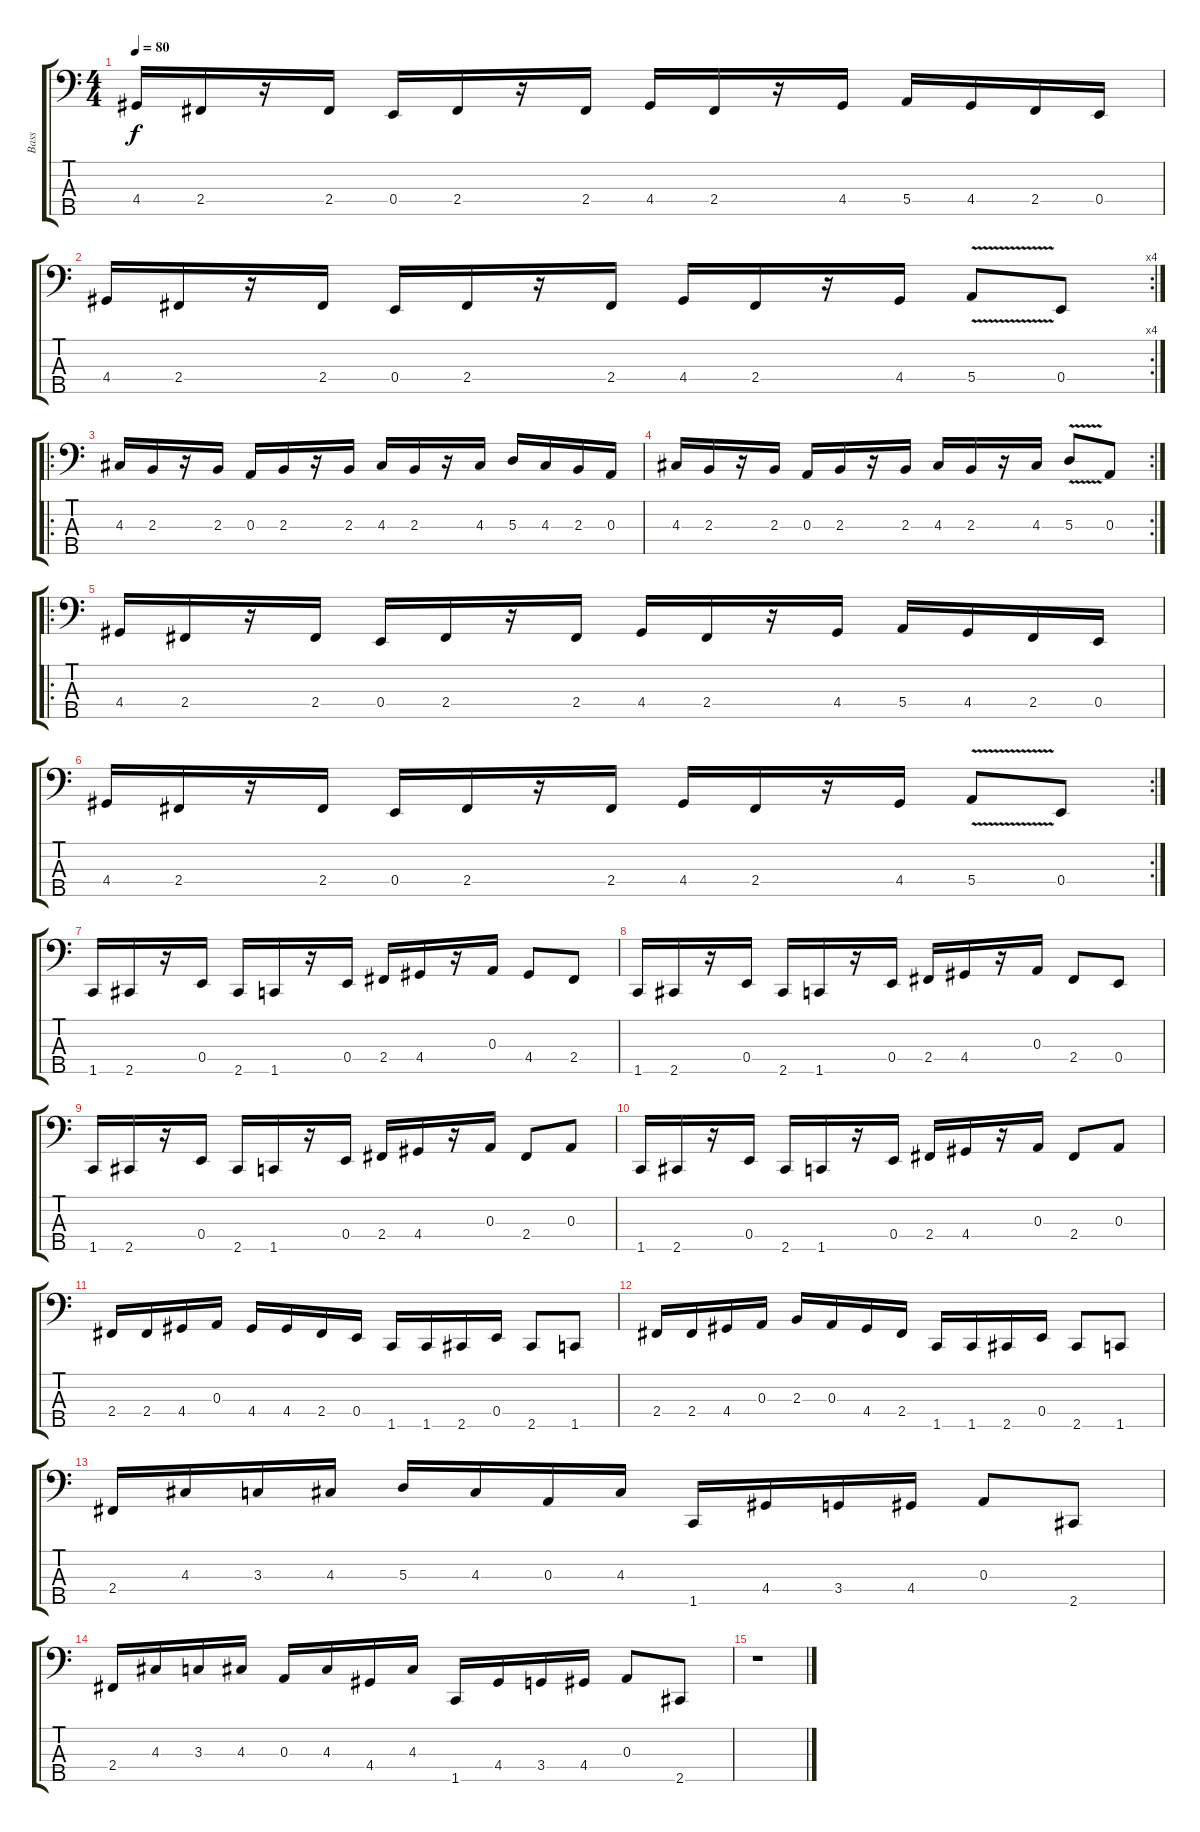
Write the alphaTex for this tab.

\track ("Bass" "Bass") {instrument electricbasspick}
\staff {score tabs}
\tuning (G2 D2 A1 E1 B0) {hide}
\ts (4 4)
\tempo 80
\clef f4
\ks c
4.4.16{dy f instrument electricbasspick} 2.4.16 r.16 2.4.16 0.4.16 2.4.16 r.16 2.4.16 4.4.16 2.4.16 r.16 4.4.16 5.4.16 4.4.16 2.4.16 0.4.16 |
\rc 4
4.4.16 2.4.16 r.16 2.4.16 0.4.16 2.4.16 r.16 2.4.16 4.4.16 2.4.16 r.16 4.4.16 5.4{v}.8 0.4.8 |
\ro
4.3.16 2.3.16 r.16 2.3.16 0.3.16 2.3.16 r.16 2.3.16 4.3.16 2.3.16 r.16 4.3.16 5.3.16 4.3.16 2.3.16 0.3.16 |
\rc 2
4.3.16 2.3.16 r.16 2.3.16 0.3.16 2.3.16 r.16 2.3.16 4.3.16 2.3.16 r.16 4.3.16 5.3{v}.8 0.3.8 |
\ro
4.4.16 2.4.16 r.16 2.4.16 0.4.16 2.4.16 r.16 2.4.16 4.4.16 2.4.16 r.16 4.4.16 5.4.16 4.4.16 2.4.16 0.4.16 |
\rc 2
4.4.16 2.4.16 r.16 2.4.16 0.4.16 2.4.16 r.16 2.4.16 4.4.16 2.4.16 r.16 4.4.16 5.4{v}.8 0.4.8 |
1.5.16 2.5.16 r.16 0.4.16 2.5.16 1.5.16 r.16 0.4.16 2.4.16 4.4.16 r.16 0.3.16 4.4.8 2.4.8 |
1.5.16 2.5.16 r.16 0.4.16 2.5.16 1.5.16 r.16 0.4.16 2.4.16 4.4.16 r.16 0.3.16 2.4.8 0.4.8 |
1.5.16 2.5.16 r.16 0.4.16 2.5.16 1.5.16 r.16 0.4.16 2.4.16 4.4.16 r.16 0.3.16 2.4.8 0.3.8 |
1.5.16 2.5.16 r.16 0.4.16 2.5.16 1.5.16 r.16 0.4.16 2.4.16 4.4.16 r.16 0.3.16 2.4.8 0.3.8 |
2.4.16 2.4.16 4.4.16 0.3.16 4.4.16 4.4.16 2.4.16 0.4.16 1.5.16 1.5.16 2.5.16 0.4.16 2.5.8 1.5.8 |
2.4.16 2.4.16 4.4.16 0.3.16 2.3.16 0.3.16 4.4.16 2.4.16 1.5.16 1.5.16 2.5.16 0.4.16 2.5.8 1.5.8 |
2.4.16 4.3.16 3.3.16 4.3.16 5.3.16 4.3.16 0.3.16 4.3.16 1.5.16 4.4.16 3.4.16 4.4.16 0.3.8 2.5.8 |
2.4.16 4.3.16 3.3.16 4.3.16 0.3.16 4.3.16 4.4.16 4.3.16 1.5.16 4.4.16 3.4.16 4.4.16 0.3.8 2.5.8 |
r.1
